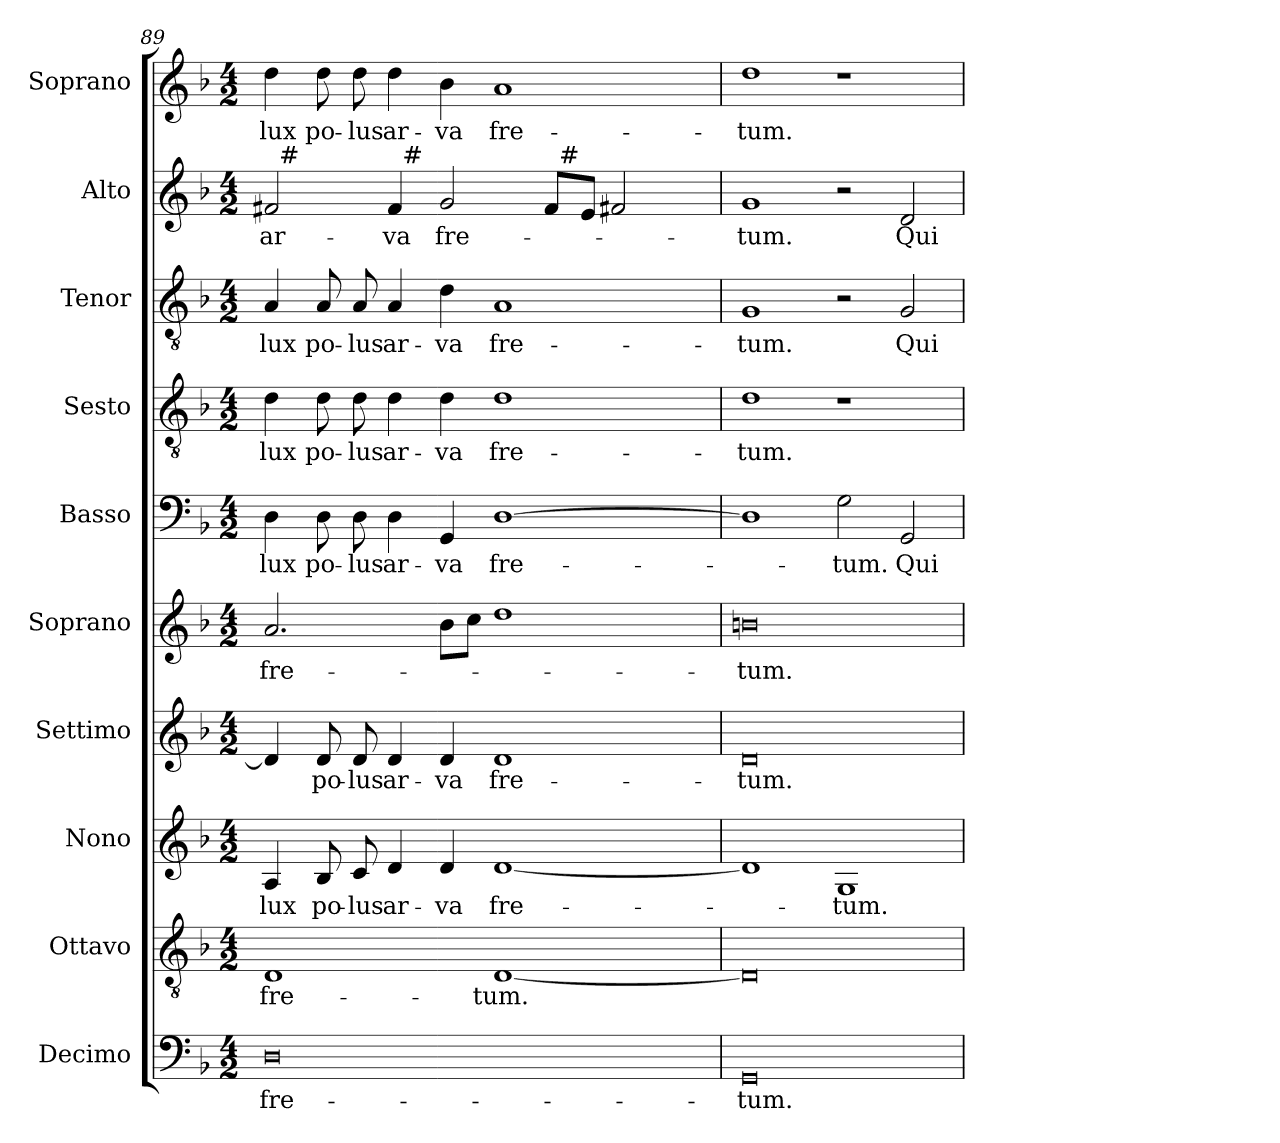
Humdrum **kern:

**kern	**text	**kern	**text	**kern	**text	**kern	**text	**kern	**text	**kern	**text	**kern	**text	**kern	**text	**kern	**text	**kern	**text
*part10	*part10	*part9	*part9	*part8	*part8	*part7	*part7	*part6	*part6	*part5	*part5	*part4	*part4	*part3	*part3	*part2	*part2	*part1	*part1
*staff10	*staff10	*staff9	*staff9	*staff8	*staff8	*staff7	*staff7	*staff6	*staff6	*staff5	*staff5	*staff4	*staff4	*staff3	*staff3	*staff2	*staff2	*staff1	*staff1
*I"Decimo	*	*I"Ottavo	*	*I"Nono	*	*I"Settimo	*	*I"Soprano	*	*I"Basso	*	*I"Sesto	*	*I"Tenor	*	*I"Alto	*	*I"Soprano	*
*I'Dc.	*	*I'Ot.	*	*I'N.	*	*I'St.	*	*I'S.	*	*I'B.	*	*I'Ss.	*	*I'T.	*	*I'A.	*	*I'S.	*
!!LO:PB:g=z
*clefF4	*	*clefGv2	*	*clefG2	*	*clefG2	*	*clefG2	*	*clefF4	*	*clefGv2	*	*clefGv2	*	*clefG2	*	*clefG2	*
*	*	*ITrd7c12	*	*	*	*	*	*	*	*	*	*ITrd7c12	*	*ITrd7c12	*	*	*	*	*
*k[b-]	*	*k[b-]	*	*k[b-]	*	*k[b-]	*	*k[b-]	*	*k[b-]	*	*k[b-]	*	*k[b-]	*	*k[b-]	*	*k[b-]	*
*F:	*	*F:	*	*F:	*	*F:	*	*F:	*	*F:	*	*F:	*	*F:	*	*F:	*	*F:	*
*M4/2	*	*M4/2	*	*M4/2	*	*M4/2	*	*M4/2	*	*M4/2	*	*M4/2	*	*M4/2	*	*M4/2	*	*M4/2	*
=89	=89	=89	=89	=89	=89	=89	=89	=89	=89	=89	=89	=89	=89	=89	=89	=89	=89	=89	=89
!	!LO:LY:b:color=#000000	!	!	!	!	!	!	!	!	!	!	!	!	!	!	!	!	!	!
!	!	!	!LO:LY:b:color=#000000	!	!	!	!	!	!	!	!	!	!	!	!	!	!	!	!
!	!	!	!	!	!LO:LY:b:color=#000000	!	!	!	!	!	!	!	!	!	!	!	!	!	!
!	!	!	!	!	!	!	!	!	!LO:LY:b:color=#000000	!	!	!	!	!	!	!	!	!	!
!	!	!	!	!	!	!	!	!	!	!	!LO:LY:b:color=#000000	!	!	!	!	!	!	!	!
!	!	!	!	!	!	!	!	!	!	!	!	!	!LO:LY:b:color=#000000	!	!	!	!	!	!
!	!	!	!	!	!	!	!	!	!	!	!	!	!	!	!LO:LY:b:color=#000000	!	!	!	!
!	!	!	!	!	!	!	!	!	!	!	!	!	!	!	!	!	!LO:LY:b:color=#000000	!	!
!	!	!	!	!	!	!	!	!	!	!	!	!	!	!	!	!	!	!	!LO:LY:b:color=#000000
*	*	*	*	*	*	*	*	*	*	*	*	*	*	*	*	*^	*	*	*
*	*	*	*	*	*	*	*	*	*	*	*	*	*	*	*	*	*^	*	*	*
*	*	*	*	*	*	*	*	*	*	*	*	*	*	*	*	*	*	*^	*	*	*
0Di	fre-	1DDi	fre-	4Ai/	lux	4di/]	.	2.ai/	fre-	4Di\	lux	4Di\	lux	4AAi/	lux	2f#i/	32ryy	2ryy	1ryy	ar-	4ddi\	lux
.	.	.	.	.	.	.	.	.	.	.	.	.	.	.	.	.	256ryy	.	.	.	.	.
!	!	!	!	!	!	!	!	!	!	!	!	!	!	!	!	!	!LO:TX:a:t=#	!	!	!	!	!
.	.	.	.	.	.	.	.	.	.	.	.	.	.	.	.	.	1ryy	.	.	.	.	.
!	!	!	!	!	!LO:LY:b:color=#000000	!	!	!	!	!	!	!	!	!	!	!	!	!	!	!	!	!
!	!	!	!	!	!	!	!LO:LY:b:color=#000000	!	!	!	!	!	!	!	!	!	!	!	!	!	!	!
!	!	!	!	!	!	!	!	!	!	!	!LO:LY:b:color=#000000	!	!	!	!	!	!	!	!	!	!	!
!	!	!	!	!	!	!	!	!	!	!	!	!	!LO:LY:b:color=#000000	!	!	!	!	!	!	!	!	!
!	!	!	!	!	!	!	!	!	!	!	!	!	!	!	!LO:LY:b:color=#000000	!	!	!	!	!	!	!
!	!	!	!	!	!	!	!	!	!	!	!	!	!	!	!	!	!	!	!	!	!	!LO:LY:b:color=#000000
.	.	.	.	8B-i/	po-	8di/	po-	.	.	8Di\	po-	8Di\	po-	8AAi/	po-	.	.	.	.	.	8ddi\	po-
!	!	!	!	!	!LO:LY:b:color=#000000	!	!	!	!	!	!	!	!	!	!	!	!	!	!	!	!	!
!	!	!	!	!	!	!	!LO:LY:b:color=#000000	!	!	!	!	!	!	!	!	!	!	!	!	!	!	!
!	!	!	!	!	!	!	!	!	!	!	!LO:LY:b:color=#000000	!	!	!	!	!	!	!	!	!	!	!
!	!	!	!	!	!	!	!	!	!	!	!	!	!LO:LY:b:color=#000000	!	!	!	!	!	!	!	!	!
!	!	!	!	!	!	!	!	!	!	!	!	!	!	!	!LO:LY:b:color=#000000	!	!	!	!	!	!	!
!	!	!	!	!	!	!	!	!	!	!	!	!	!	!	!	!	!	!	!	!	!	!LO:LY:b:color=#000000
.	.	.	.	8ci/	-lus	8di/	-lus	.	.	8Di\	-lus	8Di\	-lus	8AAi/	-lus	.	.	.	.	.	8ddi\	-lus
!	!	!	!	!	!LO:LY:b:color=#000000	!	!	!	!	!	!	!	!	!	!	!	!	!	!	!	!	!
!	!	!	!	!	!	!	!LO:LY:b:color=#000000	!	!	!	!	!	!	!	!	!	!	!	!	!	!	!
!	!	!	!	!	!	!	!	!	!	!	!LO:LY:b:color=#000000	!	!	!	!	!	!	!	!	!	!	!
!	!	!	!	!	!	!	!	!	!	!	!	!	!LO:LY:b:color=#000000	!	!	!	!	!	!	!	!	!
!	!	!	!	!	!	!	!	!	!	!	!	!	!	!	!LO:LY:b:color=#000000	!	!	!	!	!	!	!
!	!	!	!	!	!	!	!	!	!	!	!	!	!	!	!	!	!	!	!	!LO:LY:b:color=#000000	!	!
!	!	!	!	!	!	!	!	!	!	!	!	!	!	!	!	!	!	!	!	!	!	!LO:LY:b:color=#000000
.	.	.	.	4di/	ar-	4di/	ar-	.	.	4Di\	ar-	4Di\	ar-	4AAi/	ar-	4f#i/	.	32ryy	.	-va	4ddi\	ar-
.	.	.	.	.	.	.	.	.	.	.	.	.	.	.	.	.	.	256ryy	.	.	.	.
!	!	!	!	!	!	!	!	!	!	!	!	!	!	!	!	!	!	!LO:TX:a:t=#	!	!	!	!
.	.	.	.	.	.	.	.	.	.	.	.	.	.	.	.	.	.	1ryy	.	.	.	.
!	!	!	!	!	!LO:LY:b:color=#000000	!	!	!	!	!	!	!	!	!	!	!	!	!	!	!	!	!
!	!	!	!	!	!	!	!LO:LY:b:color=#000000	!	!	!	!	!	!	!	!	!	!	!	!	!	!	!
!	!	!	!	!	!	!	!	!	!	!	!LO:LY:b:color=#000000	!	!	!	!	!	!	!	!	!	!	!
!	!	!	!	!	!	!	!	!	!	!	!	!	!LO:LY:b:color=#000000	!	!	!	!	!	!	!	!	!
!	!	!	!	!	!	!	!	!	!	!	!	!	!	!	!LO:LY:b:color=#000000	!	!	!	!	!	!	!
!	!	!	!	!	!	!	!	!	!	!	!	!	!	!	!	!	!	!	!	!LO:LY:b:color=#000000	!	!
!	!	!	!	!	!	!	!	!	!	!	!	!	!	!	!	!	!	!	!	!	!	!LO:LY:b:color=#000000
.	.	.	.	4di/	-va	4di/	-va	8b-i\L	.	4GGi/	-va	4Di\	-va	4Di\	-va	2gi/	.	.	.	fre-	4b-i\	-va
.	.	.	.	.	.	.	.	8cci\J	.	.	.	.	.	.	.	.	.	.	.	.	.	.
!	!	!	!LO:LY:b:color=#000000	!	!	!	!	!	!	!	!	!	!	!	!	!	!	!	!	!	!	!
!	!	!	!	!	!LO:LY:b:color=#000000	!	!	!	!	!	!	!	!	!	!	!	!	!	!	!	!	!
!	!	!	!	!	!	!	!LO:LY:b:color=#000000	!	!	!	!	!	!	!	!	!	!	!	!	!	!	!
!	!	!	!	!	!	!	!	!	!	!	!LO:LY:b:color=#000000	!	!	!	!	!	!	!	!	!	!	!
!	!	!	!	!	!	!	!	!	!	!	!	!	!LO:LY:b:color=#000000	!	!	!	!	!	!	!	!	!
!	!	!	!	!	!	!	!	!	!	!	!	!	!	!	!LO:LY:b:color=#000000	!	!	!	!	!	!	!
!	!	!	!	!	!	!	!	!	!	!	!	!	!	!	!	!	!	!	!	!	!	!LO:LY:b:color=#000000
.	.	[1DDi	-tum.	[1di	fre-	1di	fre-	1ddi	.	[1Di	fre-	1Di	fre-	1AAi	fre-	.	.	.	4ryy	.	1ai	fre-
.	.	.	.	.	.	.	.	.	.	.	.	.	.	.	.	.	2ryy	.	.	.	.	.
.	.	.	.	.	.	.	.	.	.	.	.	.	.	.	.	8f#i/L	.	.	32ryy	.	.	.
.	.	.	.	.	.	.	.	.	.	.	.	.	.	.	.	.	.	.	256ryy	.	.	.
!	!	!	!	!	!	!	!	!	!	!	!	!	!	!	!	!	!	!	!LO:TX:a:t=#	!	!	!
.	.	.	.	.	.	.	.	.	.	.	.	.	.	.	.	.	.	.	2ryy	.	.	.
.	.	.	.	.	.	.	.	.	.	.	.	.	.	.	.	8ei/J	.	.	.	.	.	.
.	.	.	.	.	.	.	.	.	.	.	.	.	.	.	.	2f#Xi/	.	.	.	.	.	.
.	.	.	.	.	.	.	.	.	.	.	.	.	.	.	.	.	4ryy	4ryy	.	.	.	.
.	.	.	.	.	.	.	.	.	.	.	.	.	.	.	.	.	8ryy	8ryy	8ryy	.	.	.
.	.	.	.	.	.	.	.	.	.	.	.	.	.	.	.	.	16ryy	16ryy	16ryy	.	.	.
.	.	.	.	.	.	.	.	.	.	.	.	.	.	.	.	.	64..ryy	64..ryy	64..ryy	.	.	.
*	*	*	*	*	*	*	*	*	*	*	*	*	*	*	*	*v	*v	*v	*v	*	*	*
=90	=90	=90	=90	=90	=90	=90	=90	=90	=90	=90	=90	=90	=90	=90	=90	=90	=90	=90	=90
*	*	*	*	*	*	*	*	*	*	*	*	*	*	*	*	*^	*	*	*
*	*	*	*	*	*	*	*	*	*	*	*	*	*	*	*	*	*^	*	*	*
*	*	*	*	*	*	*	*	*	*	*	*	*	*	*	*	*	*	*^	*	*	*
!	!LO:LY:b:color=#000000	!	!	!	!	!	!	!	!	!	!	!	!	!	!	!	!	!	!	!	!	!
*	*	*	*	*	*	*	*	*	*	*	*	*	*	*	*	*v	*v	*v	*v	*	*	*
*	*	*	*	*	*	*	*	*	*	*	*	*	*	*	*	*^	*	*	*
*	*	*	*	*	*	*	*	*	*	*	*	*	*	*	*	*	*^	*	*	*
*	*	*	*	*	*	*	*	*	*	*	*	*	*	*	*	*	*	*^	*	*	*
!	!	!	!	!	!	!	!LO:LY:b:color=#000000	!	!	!	!	!	!	!	!	!	!	!	!	!	!	!
*	*	*	*	*	*	*	*	*	*	*	*	*	*	*	*	*v	*v	*v	*v	*	*	*
*	*	*	*	*	*	*	*	*	*	*	*	*	*	*	*	*^	*	*	*
*	*	*	*	*	*	*	*	*	*	*	*	*	*	*	*	*	*^	*	*	*
*	*	*	*	*	*	*	*	*	*	*	*	*	*	*	*	*	*	*^	*	*	*
!	!	!	!	!	!	!	!	!	!LO:LY:b:color=#000000	!	!	!	!	!	!	!	!	!	!	!	!	!
*	*	*	*	*	*	*	*	*	*	*	*	*	*	*	*	*v	*v	*v	*v	*	*	*
*	*	*	*	*	*	*	*	*	*	*	*	*	*	*	*	*^	*	*	*
*	*	*	*	*	*	*	*	*	*	*	*	*	*	*	*	*	*^	*	*	*
*	*	*	*	*	*	*	*	*	*	*	*	*	*	*	*	*	*	*^	*	*	*
!	!	!	!	!	!	!	!	!	!	!	!	!	!LO:LY:b:color=#000000	!	!	!	!	!	!	!	!	!
*	*	*	*	*	*	*	*	*	*	*	*	*	*	*	*	*v	*v	*v	*v	*	*	*
*	*	*	*	*	*	*	*	*	*	*	*	*	*	*	*	*^	*	*	*
*	*	*	*	*	*	*	*	*	*	*	*	*	*	*	*	*	*^	*	*	*
*	*	*	*	*	*	*	*	*	*	*	*	*	*	*	*	*	*	*^	*	*	*
!	!	!	!	!	!	!	!	!	!	!	!	!	!	!	!LO:LY:b:color=#000000	!	!	!	!	!	!	!
*	*	*	*	*	*	*	*	*	*	*	*	*	*	*	*	*v	*v	*v	*v	*	*	*
*	*	*	*	*	*	*	*	*	*	*	*	*	*	*	*	*^	*	*	*
*	*	*	*	*	*	*	*	*	*	*	*	*	*	*	*	*	*^	*	*	*
*	*	*	*	*	*	*	*	*	*	*	*	*	*	*	*	*	*	*^	*	*	*
!	!	!	!	!	!	!	!	!	!	!	!	!	!	!	!	!	!	!	!	!LO:LY:b:color=#000000	!	!
*	*	*	*	*	*	*	*	*	*	*	*	*	*	*	*	*v	*v	*v	*v	*	*	*
*	*	*	*	*	*	*	*	*	*	*	*	*	*	*	*	*^	*	*	*
*	*	*	*	*	*	*	*	*	*	*	*	*	*	*	*	*	*^	*	*	*
*	*	*	*	*	*	*	*	*	*	*	*	*	*	*	*	*	*	*^	*	*	*
!	!	!	!	!	!	!	!	!	!	!	!	!	!	!	!	!	!	!	!	!	!	!LO:LY:b:color=#000000
*	*	*	*	*	*	*	*	*	*	*	*	*	*	*	*	*v	*v	*v	*v	*	*	*
0GGi	-tum.	0DDi]	.	1di]	.	0di	-tum.	0bni	-tum.	1Di]	.	1Di	-tum.	1GGi	-tum.	1gi	-tum.	1ddi	-tum.
!	!	!	!	!	!LO:LY:b:color=#000000	!	!	!	!	!	!	!	!	!	!	!	!	!	!
!	!	!	!	!	!	!	!	!	!	!	!LO:LY:b:color=#000000	!	!	!	!	!	!	!	!
.	.	.	.	1Gi	-tum.	.	.	.	.	2Gi\	-tum.	1r	.	2r	.	2r	.	1r	.
!	!	!	!	!	!	!	!	!	!	!	!LO:LY:b:color=#000000	!	!	!	!	!	!	!	!
!	!	!	!	!	!	!	!	!	!	!	!	!	!	!	!LO:LY:b:color=#000000	!	!	!	!
!	!	!	!	!	!	!	!	!	!	!	!	!	!	!	!	!	!LO:LY:b:color=#000000	!	!
.	.	.	.	.	.	.	.	.	.	2GGi/	Qui	.	.	2GGi/	Qui	2di/	Qui	.	.
=	=	=	=	=	=	=	=	=	=	=	=	=	=	=	=	=	=	=	=
*-	*-	*-	*-	*-	*-	*-	*-	*-	*-	*-	*-	*-	*-	*-	*-	*-	*-	*-	*-
